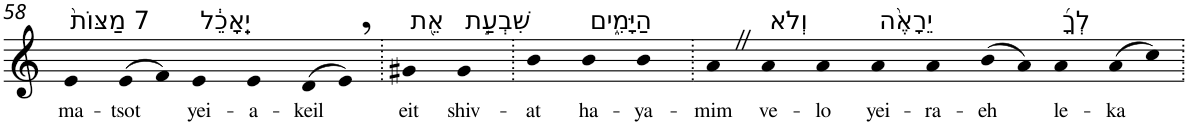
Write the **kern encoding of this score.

**kern	**text
*part1	*part1
*staff1	*staff1
*I"Piano	*
*I'Pno	*
!!LO:PB:g=z
*clefG2	*
*k[]	*
=58	=58
!LO:TX:a:t=7 מַצּוֹת֙	!
!	!LO:LY:b
4e	ma-
!	!LO:LY:b
(>8e	-tsot
8f)	.
!LO:TX:a:t=יֵֽאָכֵ֔ל	!
!	!LO:LY:b
4e	yei-
!	!LO:LY:b
4e	-a-
!	!LO:LY:b
(>8d	-keil
8e,)	.
=59.	=59.
!LO:TX:a:t=אֵ֖ת	!
!	!LO:LY:b
4g#X	eit
!LO:TX:a:t=שִׁבְעַ֣ת	!
!	!LO:LY:b
4g#	shiv-
=60.	=60.
!	!LO:LY:b
4b	-at
!LO:TX:a:t=הַיָּמִ֑ים	!
!	!LO:LY:b
4b	ha-
!	!LO:LY:b
4b	-ya-
=61.	=61.
!	!LO:LY:b
4aZ	-mim
!LO:TX:a:t=וְלֹא	!
!	!LO:LY:b
4a	ve-
!	!LO:LY:b
4a	-lo
!LO:TX:a:t=יֵרָאֶ֨ה	!
!	!LO:LY:b
4a	yei-
!	!LO:LY:b
4a	-ra-
!	!LO:LY:b
(>8b	-eh
8a)	.
!LO:TX:a:t=לְךָ֜	!
!	!LO:LY:b
4a	le-
!	!LO:LY:b
(>8a	-ka
8cc)	.
=.	=.
*-	*-
